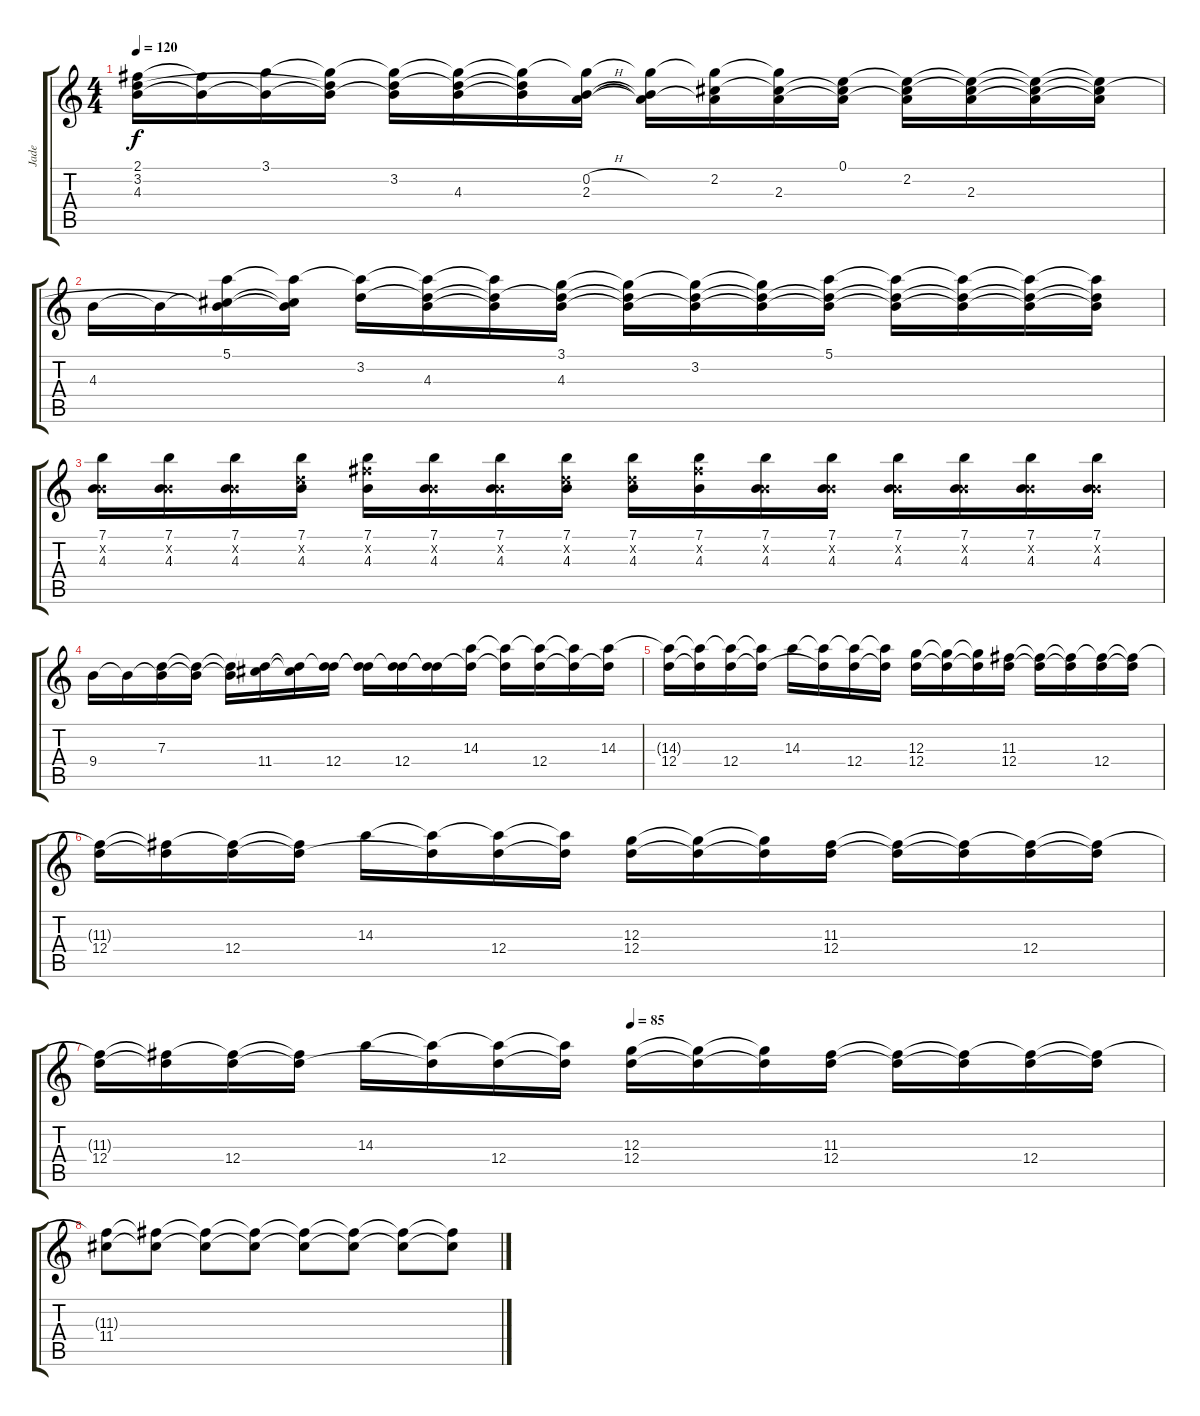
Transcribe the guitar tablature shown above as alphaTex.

\track ("Jade" "Jade") {instrument distortionguitar}
\staff {score tabs}
\tuning (E4 B3 G3 D3 A2 E2) {hide}
\ts (4 4)
\tempo 120
\clef g2
\ks c
(2.1{t} 3.2{t} 4.3).16{dy f} (2.1{t} 4.3{t}).16 (3.1 4.3{t}).16 (3.1{t} 3.2{t} 4.3{t}).16 (3.1{t} 3.2 4.3{t}).16 (3.1{t} 3.2{t} 4.3).16 (3.1{t} 3.2{t} 4.3{t}).16 (3.1{t} 0.2{h} 2.3).16 (3.1{t} 0.2{t} 2.3{t}).16 (3.1{t} 2.2 2.3{t}).16 (3.1{t} 2.2{t} 2.3).16 (0.1 2.2{t} 2.3{t}).16 (0.1{t} 2.2 2.3{t}).16 (0.1{t} 2.2{t} 2.3).16 (0.1{t} 2.2{t} 2.3{t}).16 (0.1{t} 2.2{t} 2.3{t}).16 |
4.3.16 4.3{t}.16 (5.1 2.2{t} 4.3{t}).16 (5.1{t} 2.2{t} 4.3{t}).16 (5.1{t} 3.2).16 (5.1{t} 3.2{t} 4.3).16 (5.1{t} 3.2{t} 4.3{t}).16 (3.1 3.2{t} 4.3).16 (3.1{t} 3.2{t} 4.3{t}).16 (3.1{t} 3.2 4.3{t}).16 (3.1{t} 3.2{t} 4.3{t}).16 (5.1 3.2{t} 4.3{t}).16 (5.1{t} 3.2{t} 4.3{t}).16 (5.1{t} 3.2{t} 4.3{t}).16 (5.1{t} 3.2{t} 4.3{t}).16 (5.1{t} 3.2{t} 4.3{t}).16 |
(7.1 0.2{x} 4.3).16 (7.1 0.2{x} 4.3).16 (7.1 0.2{x} 4.3).16 (7.1 3.2{x} 4.3).16 (7.1 7.2{x} 4.3).16 (7.1 0.2{x} 4.3).16 (7.1 0.2{x} 4.3).16 (7.1 3.2{x} 4.3).16 (7.1 3.2{x} 4.3).16 (7.1 7.2{x} 4.3).16 (7.1 0.2{x} 4.3).16 (7.1 0.2{x} 4.3).16 (7.1 0.2{x} 4.3).16 (7.1 0.2{x} 4.3).16 (7.1 0.2{x} 4.3).16 (7.1 0.2{x} 4.3).16 |
9.4.16 9.4{t}.16 (7.3 9.4{t}).16 (7.3{t} 9.4{t}).16 (7.3{t} 9.4{t}).16 (7.3{t} 11.4).16 (7.3{t} 11.4{t}).16 (7.3{t} 12.4).16 (7.3{t} 12.4{t}).16 (7.3{t} 12.4).16 (7.3{t} 12.4{t}).16 (14.3 12.4{t}).16 (14.3{t} 12.4{t}).16 (14.3{t} 12.4).16 (14.3{t} 12.4{t}).16 (14.3 12.4{t}).16 |
(14.3{t} 12.4).16 (14.3{t} 12.4{t}).16 (14.3{t} 12.4).16 (14.3{t} 12.4{t}).16 14.3.16 (14.3{t} 12.4{t}).16 (14.3{t} 12.4).16 (14.3{t} 12.4{t}).16 (12.3 12.4).16 (12.3{t} 12.4{t}).16 (12.3{t} 12.4{t}).16 (11.3 12.4).16 (11.3{t} 12.4{t}).16 (11.3{t} 12.4{t}).16 (11.3{t} 12.4).16 (11.3{t} 12.4{t}).16 |
(11.3{t} 12.4).16 (11.3{t} 12.4{t}).16 (11.3{t} 12.4).16 (11.3{t} 12.4{t}).16 14.3.16 (14.3{t} 12.4{t}).16 (14.3{t} 12.4).16 (14.3{t} 12.4{t}).16 (12.3 12.4).16 (12.3{t} 12.4{t}).16 (12.3{t} 12.4{t}).16 (11.3 12.4).16 (11.3{t} 12.4{t}).16 (11.3{t} 12.4{t}).16 (11.3{t} 12.4).16 (11.3{t} 12.4{t}).16 |
\tempo (85 0.5)
(11.3{t} 12.4).16 (11.3{t} 12.4{t}).16 (11.3{t} 12.4).16 (11.3{t} 12.4{t}).16 14.3.16 (14.3{t} 12.4{t}).16 (14.3{t} 12.4).16 (14.3{t} 12.4{t}).16 (12.3 12.4).16 (12.3{t} 12.4{t}).16 (12.3{t} 12.4{t}).16 (11.3 12.4).16 (11.3{t} 12.4{t}).16 (11.3{t} 12.4{t}).16 (11.3{t} 12.4).16 (11.3{t} 12.4{t}).16 |
(11.3{t} 11.4).8 (11.3{t} 11.4{t}).8 (11.3{t} 11.4{t}).8 (11.3{t} 11.4{t}).8 (11.3{t} 11.4{t}).8 (11.3{t} 11.4{t}).8 (11.3{t} 11.4{t}).8 (11.3{t} 11.4{t}).8
